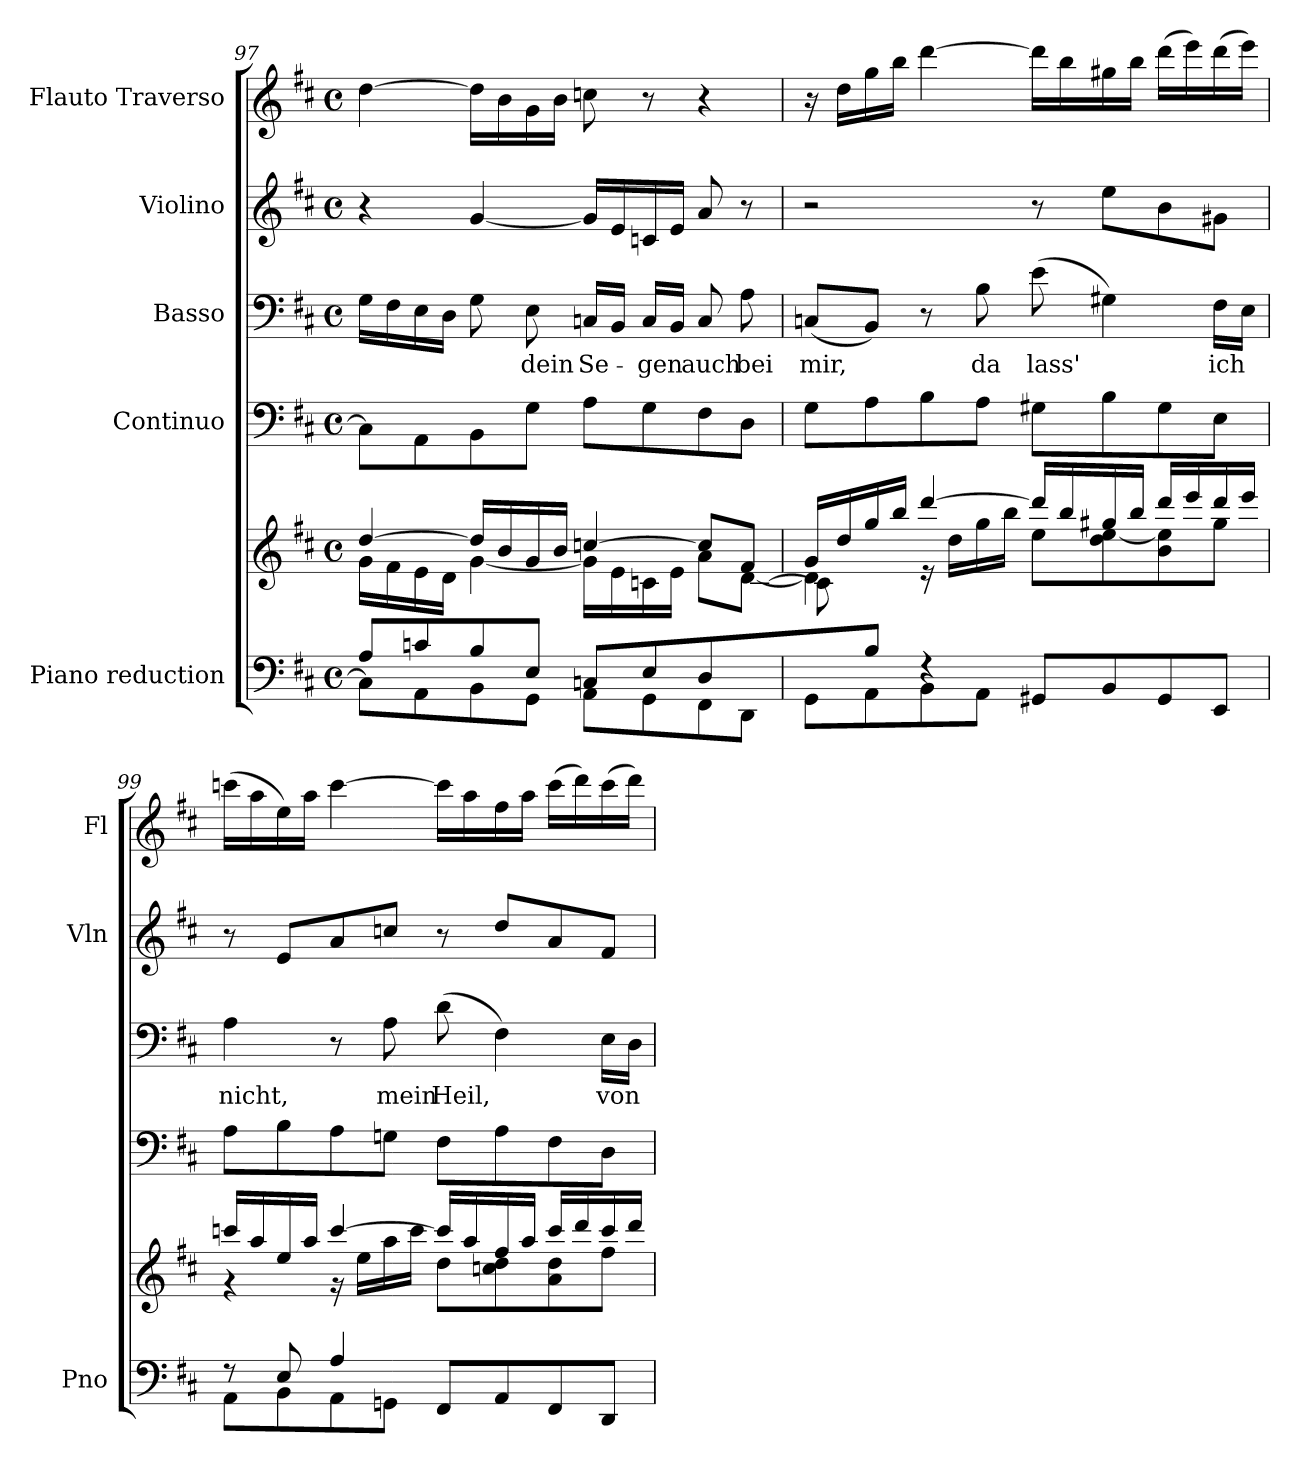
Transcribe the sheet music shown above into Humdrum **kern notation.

**kern	**kern	**kern	**kern	**text	**kern	**kern
*part5	*part5	*part4	*part3	*part3	*part2	*part1
*staff6	*staff5	*staff4	*staff3	*staff3	*staff2	*staff1
*I"Piano reduction	*	*I"Continuo	*I"Basso	*	*I"Violino	*I"Flauto Traverso
*I'Pno	*	*	*	*	*I'Vln	*I'Fl
*clefF4	*clefG2	*clefF4	*clefF4	*	*clefG2	*clefG2
*k[f#c#]	*k[f#c#]	*k[f#c#]	*k[f#c#]	*	*k[f#c#]	*k[f#c#]
*M4/4	*M4/4	*M4/4	*M4/4	*	*M4/4	*M4/4
*met(c)	*met(c)	*met(c)	*met(c)	*	*met(c)	*met(c)
=97	=97	=97	=97	=97	=97	=97
*^	*^	*	*	*	*	*
*	*	*	*^	*	*	*	*	*
8A/L	8C\L]	[4dd/	16g\LL	2..ryy	8C\L]	16G\LL	.	4r	[4dd\
.	.	.	16f#\	.	.	16F#\	.	.	.
8cn/	8AA\	.	16e\	.	8AA\	16E\	.	.	.
.	.	.	16d\JJ	.	.	16D\JJ	.	.	.
8B/	8BB\	16dd/LL]	[4g\	.	8BB\	8G\	.	[4g/	16dd\LL]
.	.	16b/	.	.	.	.	.	.	16b\
!	!	!	!	!	!	!	!LO:LY:b	!	!
8E/J	8GG\J	16g/	.	.	8G\J	8E\	dein	.	16g\
.	.	16b/JJ	.	.	.	.	.	.	16b\JJ
!	!	!	!	!	!	!	!LO:LY:b	!	!
8Cn/L	8AA\L	[4ccn/	16g\LL]	.	8A\L	16Cn/LL	Se-	16g/LL]	8ccn\
.	.	.	16e\	.	.	16BB/JJ	.	16e/	.
!	!	!	!	!	!	!	!LO:LY:b	!	!
8E/	8GG\	.	16cn\	.	8G\	16C/LL	-gen	16cn/	8r
.	.	.	16e\JJ	.	.	16BB/JJ	.	16e/JJ	.
!	!	!	!	!	!	!	!LO:LY:b	!	!
8D/	8FF#\	8cc/L]	8a\L	.	8F#\	8C/	auch	8a/	4r
!	!	!	!	!	!	!	!LO:LY:b	!	!
8ryy	8DD\J	8f#/J	[8d\J	[8c\J	8D\J	8A\	bei	8r	.
!!LO:PB:g=z
=98	=98	=98	=98	=98	=98	=98	=98	=98	=98
!	!	!	!	!	!	!	!LO:LY:b	!	!
8ryy	8GG\L	16g/LL	4d\]	8c\L]	8G\L	(<8Cn/L	mir,	2r	16r
.	.	16dd/	.	.	.	.	.	.	16dd\LL
8B/J	8AA\	16gg/	.	2..ryy	8A\	8BB/J)	.	.	16gg\
.	.	16bb/JJ	.	.	.	.	.	.	16bb\JJ
4rF	8BB\	[4ddd/	16r	.	8B\	8r	.	.	[4ddd\
.	.	.	16dd\LL	.	.	.	.	.	.
!	!	!	!	!	!	!	!LO:LY:b	!	!
.	8AA\J	.	16gg\	.	8A\J	8B\	da	.	.
.	.	.	16bb\JJ	.	.	.	.	.	.
!	!	!	!	!	!	!	!LO:LY:b	!	!
8GG#X/L	2ryy	16ddd/LL]	8ee\L	.	8G#X\L	(>8e\	lass'	8r	16ddd\LL]
.	.	16bb/	.	.	.	.	.	.	16bb\
8BB/	.	16gg#X/	8dd\ [8ee\	.	8B\	4G#X\)	.	8ee\L	16gg#X\
.	.	16bb/JJ	.	.	.	.	.	.	16bb\JJ
8GG#/	.	16ddd/LL	8b\ 8ee\]	.	8G#\	.	.	8b\	(>16ddd\LL
.	.	16eee/	.	.	.	.	.	.	16eee\)
!	!	!	!	!	!	!	!LO:LY:b	!	!
8EE/J	.	16ddd/	8gg#\J	.	8E\J	16F#\LL	ich	8g#X\J	(>16ddd\
.	.	16eee/JJ	.	.	.	16E\JJ	.	.	16eee\JJ)
*	*	*	*v	*v	*	*	*	*	*
=99	=99	=99	=99	=99	=99	=99	=99	=99
!	!	!	!	!	!	!LO:LY:b	!	!
8r	8AA\L	16cccn/LL	4r	8A\L	4A\	nicht,	8r	(>16cccn\LL
.	.	16aa/	.	.	.	.	.	16aa\
8E/	8BB\	16ee/	.	8B\	.	.	8e/L	16ee\)
.	.	16aa/JJ	.	.	.	.	.	16aa\JJ
4A/	8AA\	[4ccc/	16r	8A\	8r	.	8a/	[4ccc\
.	.	.	16ee\LL	.	.	.	.	.
!	!	!	!	!	!	!LO:LY:b	!	!
.	8GGn\J	.	16aa\	8Gn\J	8A\	mein	8ccn/J	.
.	.	.	16ccc\JJ	.	.	.	.	.
!	!	!	!	!	!	!LO:LY:b	!	!
8FF#/L	2ryy	16ccc/LL]	8dd\L	8F#\L	(>8d\	Heil,	8r	16ccc\LL]
.	.	16aa/	.	.	.	.	.	16aa\
8AA/	.	16ff#/	8ccn\ 8dd\	8A\	4F#\)	.	8dd/L	16ff#\
.	.	16aa/JJ	.	.	.	.	.	16aa\JJ
8FF#/	.	16ccc/LL	8a\ 8dd\	8F#\	.	.	8a/	(>16ccc\LL
.	.	16ddd/	.	.	.	.	.	16ddd\)
!	!	!	!	!	!	!LO:LY:b	!	!
8DD/J	.	16ccc/	8ff#\J	8D\J	16E\LL	von	8f#/J	(>16ccc\
.	.	16ddd/JJ	.	.	16D\JJ	.	.	16ddd\JJ)
*v	*v	*	*	*	*	*	*	*
*	*v	*v	*	*	*	*	*
=	=	=	=	=	=	=
*-	*-	*-	*-	*-	*-	*-
